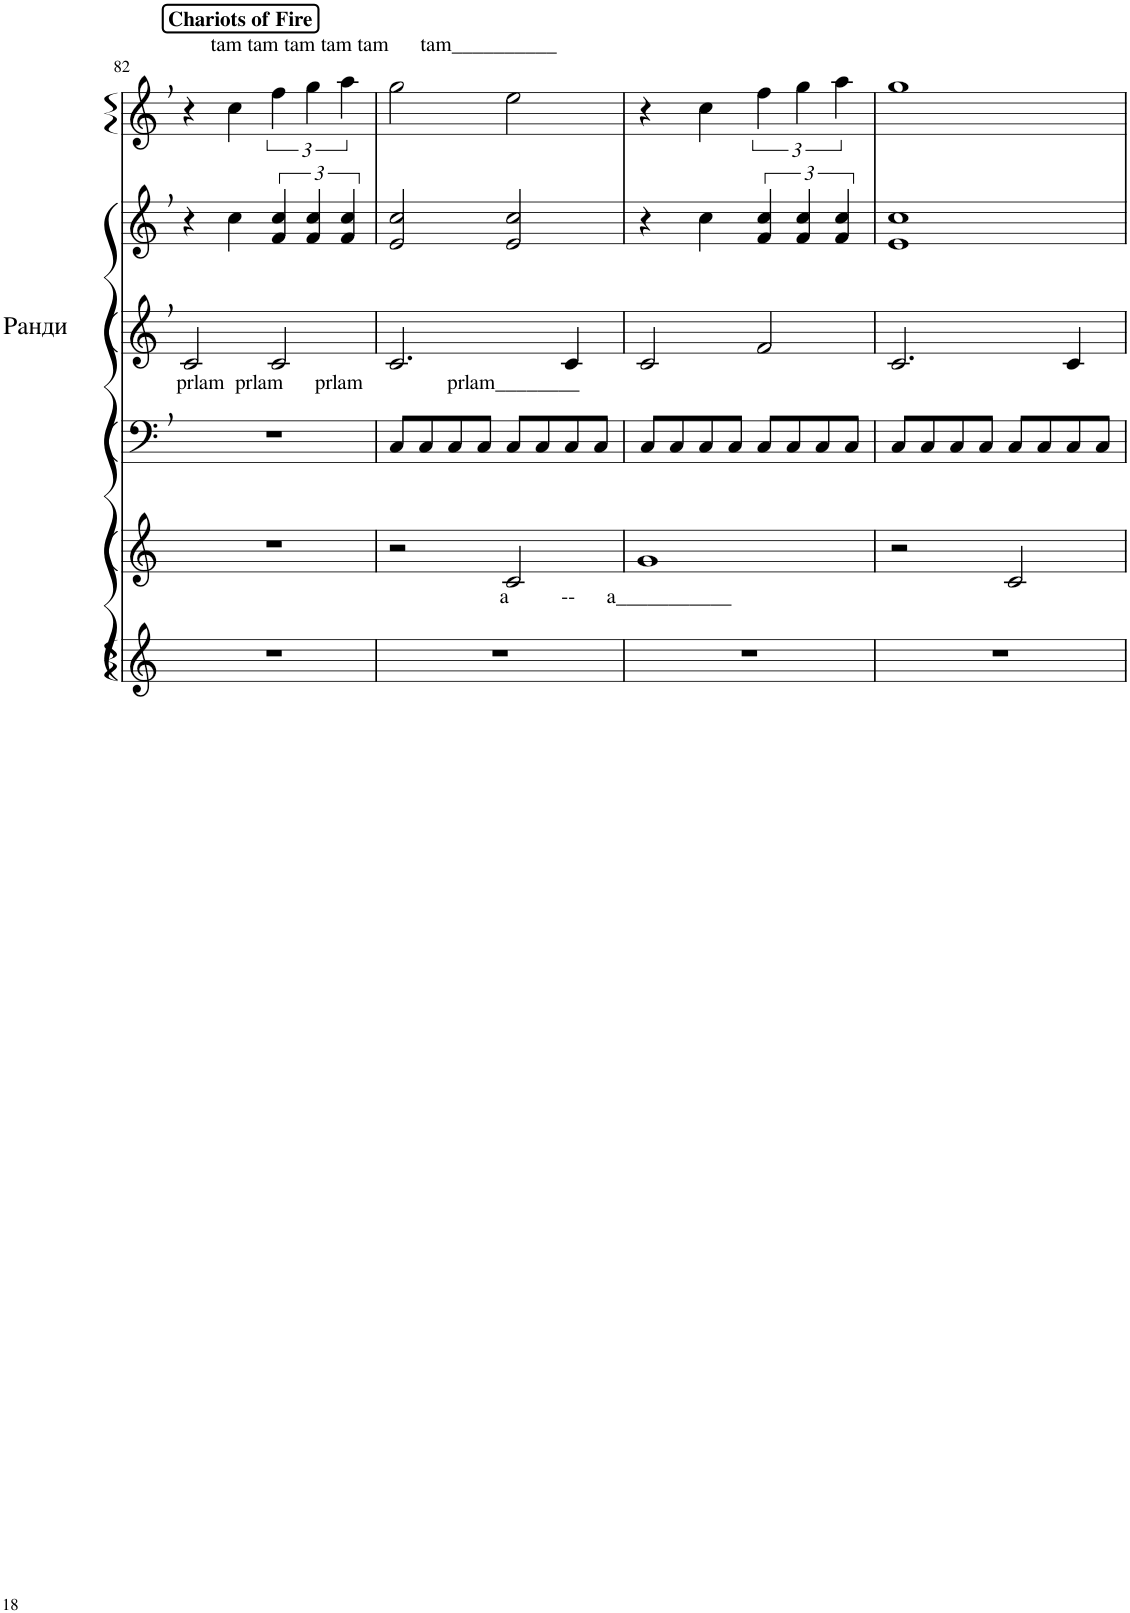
**kern	**kern	**kern	**kern	**kern	**kern
*part6	*part5	*part4	*part3	*part2	*part1
*staff6	*staff5	*staff4	*staff3	*staff2	*staff1
*I"sol	*I"sol	*I"Фортепиано	*I"Фортепиано	*I"Фортепиано	*I"Piano
*	*	*	*	*	*I'Pno
!!LO:PB:g=z
*clefG2	*clefG2	*clefF4	*clefG2	*clefG2	*clefG2
*k[]	*k[]	*k[]	*k[]	*k[]	*k[]
*M4/4	*M4/4	*M4/4	*M4/4	*M4/4	*M4/4
!!LO:REH:place=s1:a:B:cj:t=Chariots of Fire:qo=1
=82	=82	=82	=82	=82	=82
!	!	!	!LO:TX:b:t=prlam  prlam      prlam                prlam________	!	!
1r	1r	1r	2c/	4r	4r
!	!	!	!	!	!LO:TX:a:t=tam tam tam tam tam      tam__________
.	.	.	.	4cc\	4cc\
.	.	.	2c/	6f/ 6cc/	6ff\
.	.	.	.	6f/ 6cc/	6gg\
.	.	.	.	6f/ 6cc/	6aa\
=83	=83	=83	=83	=83	=83
1r	2r	8C/L	2.c/	2e/ 2cc/	2gg\
.	.	8C/	.	.	.
.	.	8C/	.	.	.
.	.	8C/J	.	.	.
!	!LO:TX:b:t=a          --      a___________	!	!	!	!
.	2c/	8C/L	.	2e/ 2cc/	2ee\
.	.	8C/	.	.	.
.	.	8C/	4c/	.	.
.	.	8C/J	.	.	.
=84	=84	=84	=84	=84	=84
1r	1g	8C/L	2c/	4r	4r
.	.	8C/	.	.	.
.	.	8C/	.	4cc\	4cc\
.	.	8C/J	.	.	.
.	.	8C/L	2f/	6f/ 6cc/	6ff\
.	.	8C/	.	.	.
.	.	.	.	6f/ 6cc/	6gg\
.	.	8C/	.	.	.
.	.	.	.	6f/ 6cc/	6aa\
.	.	8C/J	.	.	.
=85	=85	=85	=85	=85	=85
1r	2r	8C/L	2.c/	1e 1cc	1gg
.	.	8C/	.	.	.
.	.	8C/	.	.	.
.	.	8C/J	.	.	.
.	2c/	8C/L	.	.	.
.	.	8C/	.	.	.
.	.	8C/	4c/	.	.
.	.	8C/J	.	.	.
=	=	=	=	=	=
*-	*-	*-	*-	*-	*-
